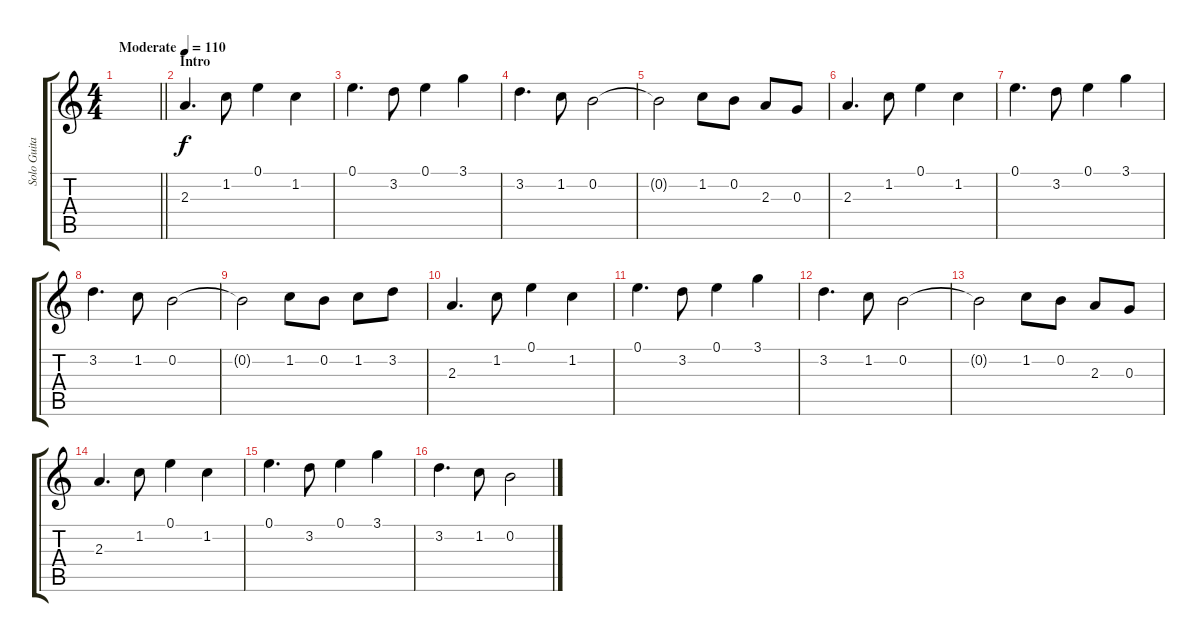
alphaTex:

\track ("Solo Guitar" "Solo Guita") {instrument electricguitarclean}
\staff {score tabs}
\tuning (E4 B3 G3 D3 A2 E2) {hide}
\ts (4 4)
\tempo (110 "Moderate")
\clef g2
\barLineRight lightlight
\ks c
|
\section ("" "Intro")
2.3.4{d} 1.2.8 0.1.4 1.2.4 |
0.1.4{d} 3.2.8 0.1.4 3.1.4 |
3.2.4{d} 1.2.8 0.2.2 |
0.2{t}.2 1.2.8 0.2.8 2.3.8 0.3.8 |
2.3.4{d} 1.2.8 0.1.4 1.2.4 |
0.1.4{d} 3.2.8 0.1.4 3.1.4 |
3.2.4{d} 1.2.8 0.2.2 |
0.2{t}.2 1.2.8 0.2.8 1.2.8 3.2.8 |
2.3.4{d} 1.2.8 0.1.4 1.2.4 |
0.1.4{d} 3.2.8 0.1.4 3.1.4 |
3.2.4{d} 1.2.8 0.2.2 |
0.2{t}.2 1.2.8 0.2.8 2.3.8 0.3.8 |
2.3.4{d} 1.2.8 0.1.4 1.2.4 |
0.1.4{d} 3.2.8 0.1.4 3.1.4 |
3.2.4{d} 1.2.8 0.2.2
